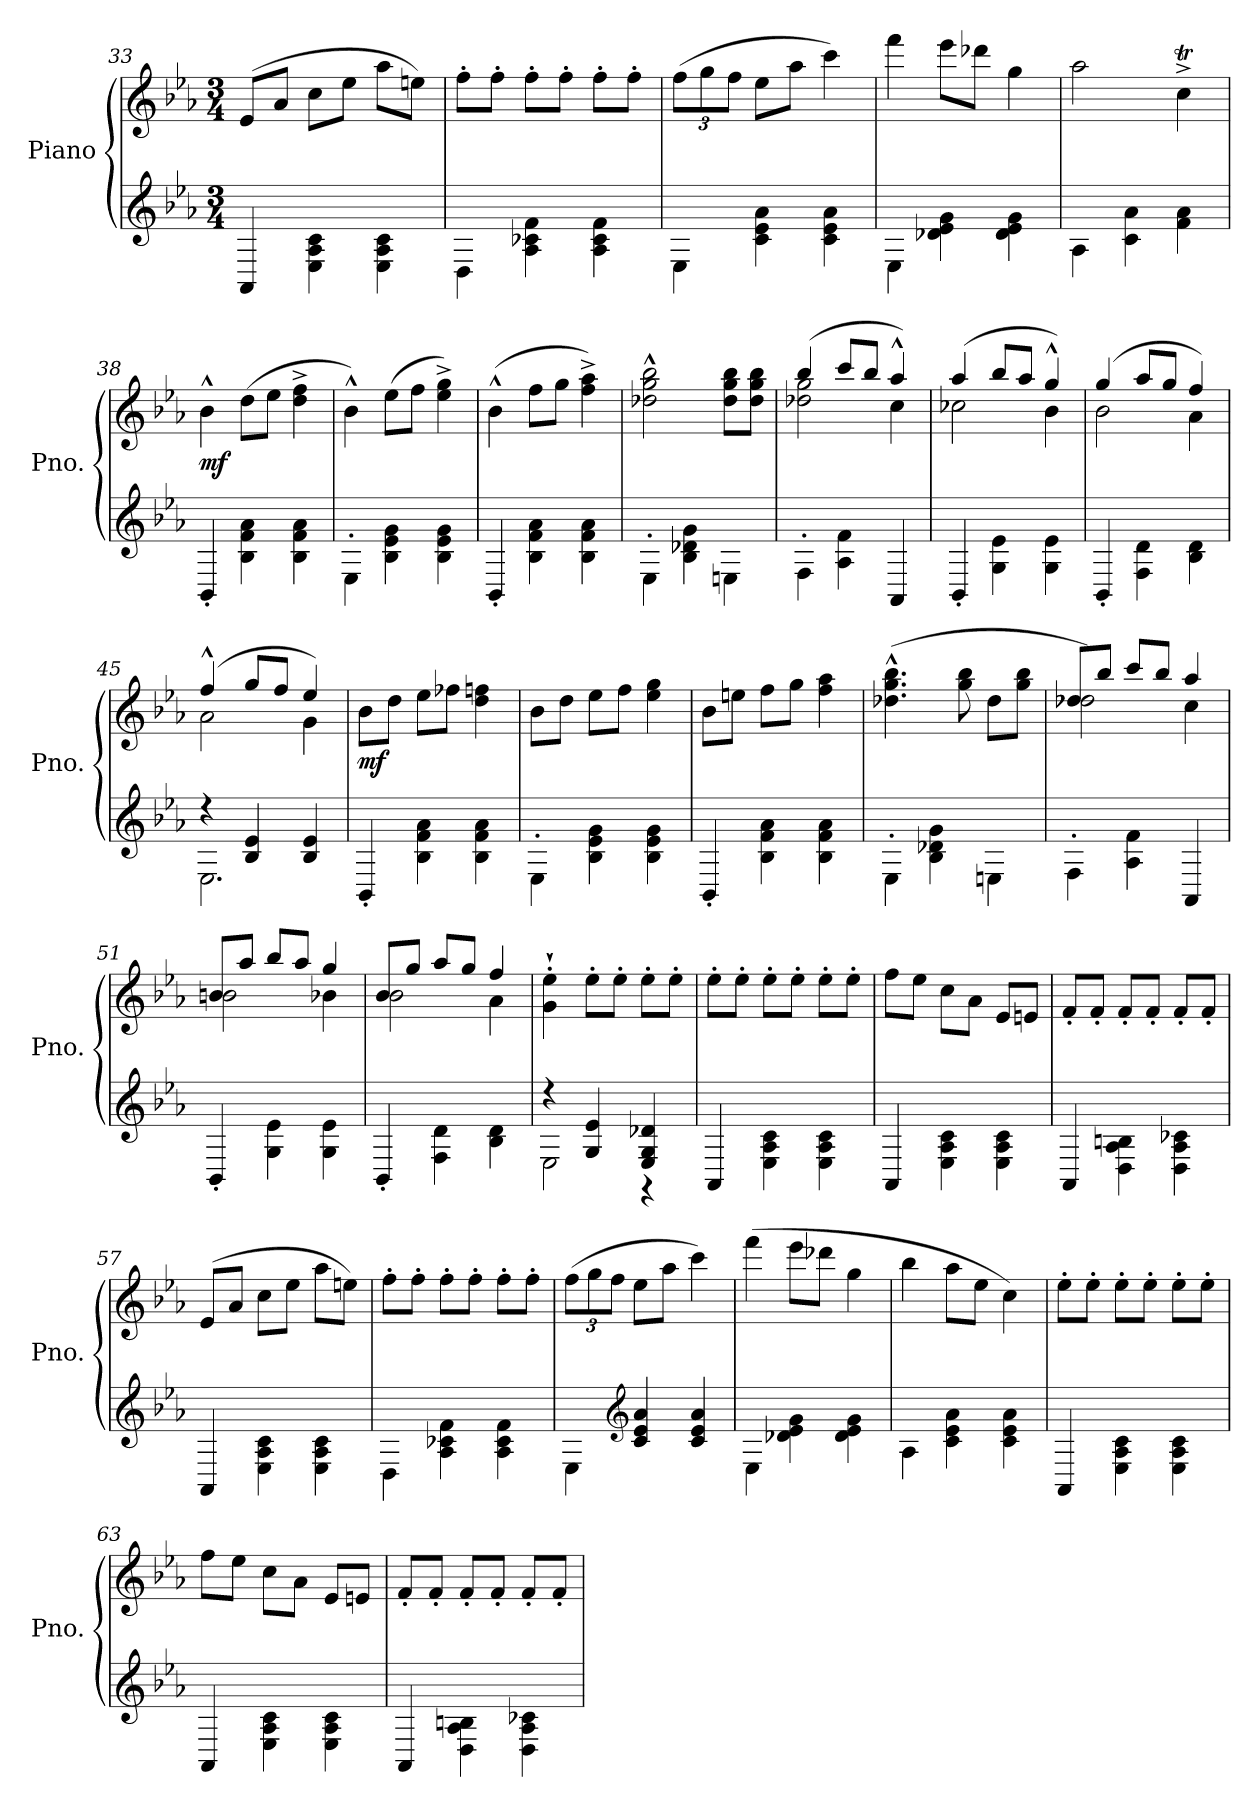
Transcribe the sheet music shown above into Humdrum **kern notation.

**kern	**kern	**dynam
*part1	*part1	*part1
*staff2	*staff1	*staff1/2
*I"Piano	*	*
*I'Pno.	*	*
*clefG2	*clefG2	*
*k[b-e-a-]	*k[b-e-a-]	*
*M3/4	*M3/4	*
=33	=33	=33
4AA-/	(>8e-/L	.
.	8a-/J	.
4E-\ 4A-\ 4c\	8cc\L	.
.	8ee-\J	.
4E-\ 4A-\ 4c\	8aa-\L	.
.	8een\J)	.
=34	=34	=34
4D\	8ff'\L	.
.	8ff'\J	.
4A-\ 4c-X\ 4f\	8ff'\L	.
.	8ff'\J	.
4A-\ 4c-\ 4f\	8ff'\L	.
.	8ff'\J	.
=35	=35	=35
*	*Xbrackettup	*
4E-\	(>12ff\L	.
.	12gg\	.
.	12ff\J	.
4c\ 4e-\ 4a-\	8ee-\L	.
.	8aa-\J	.
4c\ 4e-\ 4a-\	4ccc\)	.
=36	=36	=36
4E-\	4fff\	.
4d-X\ 4e-\ 4g\	8eee-\L	.
.	8ddd-X\J	.
4d-\ 4e-\ 4g\	4gg\	.
=37	=37	=37
4A-\	2aa-\	.
4c\ 4a-\	.	.
4f\ 4a-\	4ccT^\	.
!!LO:PB:g=z
=38	=38	=38
*	*MM194	*
!	!	!LO:DY:b
4BB-'/	4b-^^\	mf
4B-\ 4f\ 4a-\	(>8dd\L	.
.	8ee-\J	.
4B-\ 4f\ 4a-\	4dd\^ 4ff\^	.
=39	=39	=39
4E-'\	4b-^^\)	.
4B-\ 4e-\ 4g\	(>8ee-\L	.
.	8ff\J	.
4B-\ 4e-\ 4g\	4ee-\^ 4gg\^)	.
=40	=40	=40
4BB-'/	(>4b-^^\	.
4B-\ 4f\ 4a-\	8ff\L	.
.	8gg\J	.
4B-\ 4f\ 4a-\	4ff\^ 4aa-\^)	.
=41	=41	=41
4E-'\	2dd-X\^^ 2gg\^^ 2bb-\^^	.
4B-\ 4d-X\ 4g\	.	.
4En\	8dd-\ 8gg\ 8bb-\L	.
.	8dd-\ 8gg\ 8bb-\J	.
=42	=42	=42
*	*^	*
4F'\	(>4bb-/	2dd-X\ 2gg\	.
4A-\ 4f\	8ccc/L	.	.
.	8bb-/J	.	.
4AA-/	4aa-^^/)	4cc\	.
=43	=43	=43	=43
4BB-'/	(>4aa-/	2cc-X\	.
4G\ 4e-\	8bb-/L	.	.
.	8aa-/J	.	.
4G\ 4e-\	4gg^^/)	4b-\	.
=44	=44	=44	=44
4BB-'/	(>4gg/	2b-\	.
4F\ 4d\	8aa-/L	.	.
.	8gg/J	.	.
4B-\ 4d\	4ff/)	4a-\	.
=45	=45	=45	=45
*^	*	*	*
4r	2.E-\	(>4ff^^/	2a-\	.
4B-/ 4e-/	.	8gg/L	.	.
.	.	8ff/J	.	.
4B-/ 4e-/	.	4ee-/)	4g\	.
*v	*v	*	*	*
!!LO:LB:g=z
=46	=46	=46	=46
!	!	!	!LO:DY:b
*	*v	*v	*
4BB-'/	8b-\L	mf
.	8dd\J	.
4B-\ 4f\ 4a-\	8ee-\L	.
.	8ff-X\J	.
4B-\ 4f\ 4a-\	4dd\ 4ffn\	.
=47	=47	=47
4E-'\	8b-\L	.
.	8dd\J	.
4B-\ 4e-\ 4g\	8ee-\L	.
.	8ff\J	.
4B-\ 4e-\ 4g\	4ee-\ 4gg\	.
=48	=48	=48
4BB-'/	8b-\L	.
.	8een\J	.
4B-\ 4f\ 4a-\	8ff\L	.
.	8gg\J	.
4B-\ 4f\ 4a-\	4ff\ 4aa-\	.
=49	=49	=49
4E-'\	(>4.dd-X\^^ 4.gg\^^ 4.bb-\^^	.
4B-\ 4d-X\ 4g\	.	.
.	8gg\ 8bb-\	.
4En\	8dd-\L	.
.	8gg\ 8bb-\J	.
=50	=50	=50
*	*^	*
4F'\	8dd-X/L	2dd-\)	.
.	8bb-/J	.	.
4A-\ 4f\	8ccc/L	.	.
.	8bb-/J	.	.
4AA-/	4aa-/	4cc\	.
=51	=51	=51	=51
4BB-'/	8bn/L	2b\	.
.	8aa-/J	.	.
4G\ 4e-\	8bb-/L	.	.
.	8aa-/J	.	.
4G\ 4e-\	4gg/	4b-X\	.
!!LO:LB:g=z	!!
=52	=52	=52	=52
4BB-'/	8b-/L	2b-\	.
.	8gg/J	.	.
4F\ 4d\	8aa-/L	.	.
.	8gg/J	.	.
4B-\ 4d\	4ff/	4a-\	.
*	*v	*v	*
=53	=53	=53
*	*MM200	*
*^	*	*
4r	2E-\	4g\'` 4ee-\'`	.
4G/ 4e-/	.	8ee-'\L	.
.	.	8ee-'\J	.
4E-/ 4G/ 4d-X/	4r	8ee-'\L	.
.	.	8ee-'\J	.
*v	*v	*	*
=54	=54	=54
4AA-/	8ee-'\L	.
.	8ee-'\J	.
4E-\ 4A-\ 4c\	8ee-'\L	.
.	8ee-'\J	.
4E-\ 4A-\ 4c\	8ee-'\L	.
.	8ee-'\J	.
=55	=55	=55
4AA-/	8ff\L	.
.	8ee-\J	.
4E-\ 4A-\ 4c\	8cc\L	.
.	8a-\J	.
4E-\ 4A-\ 4c\	8e-/L	.
.	8en/J	.
=56	=56	=56
4AA-/	8f'/L	.
.	8f'/J	.
4D\ 4A-\ 4Bn\	8f'/L	.
.	8f'/J	.
4D\ 4A-\ 4c-X\	8f'/L	.
.	8f'/J	.
=57	=57	=57
4AA-/	(>8e-/L	.
.	8a-/J	.
4E-\ 4A-\ 4c\	8cc\L	.
.	8ee-\J	.
4E-\ 4A-\ 4c\	8aa-\L	.
.	8een\J)	.
=58	=58	=58
4D\	8ff'\L	.
.	8ff'\J	.
4A-\ 4c-X\ 4f\	8ff'\L	.
.	8ff'\J	.
4A-\ 4c-\ 4f\	8ff'\L	.
.	8ff'\J	.
!!LO:LB:g=z
=59	=59	=59
4E-\	(>12ff\L	.
.	12gg\	.
.	12ff\J	.
*clefG2	*	*
4c/ 4e-/ 4a-/	8ee-\L	.
.	8aa-\J	.
4c/ 4e-/ 4a-/	4ccc\)	.
=60	=60	=60
4E-\	(>4fff\	.
4d-X\ 4e-\ 4g\	8eee-\L	.
.	8ddd-X\J	.
4d-\ 4e-\ 4g\	4gg\	.
=61	=61	=61
4A-\	4bb-\	.
4c\ 4e-\ 4a-\	8aa-\L	.
.	8ee-\J	.
4c\ 4e-\ 4a-\	4cc\)	.
=62	=62	=62
4AA-/	8ee-'\L	.
.	8ee-'\J	.
4E-\ 4A-\ 4c\	8ee-'\L	.
.	8ee-'\J	.
4E-\ 4A-\ 4c\	8ee-'\L	.
.	8ee-'\J	.
=63	=63	=63
4AA-/	8ff\L	.
.	8ee-\J	.
4E-\ 4A-\ 4c\	8cc\L	.
.	8a-\J	.
4E-\ 4A-\ 4c\	8e-/L	.
.	8en/J	.
=64	=64	=64
4AA-/	8f'/L	.
.	8f'/J	.
4D\ 4A-\ 4Bn\	8f'/L	.
.	8f'/J	.
4D\ 4A-\ 4c-X\	8f'/L	.
.	8f'/J	.
=	=	=
*-	*-	*-
